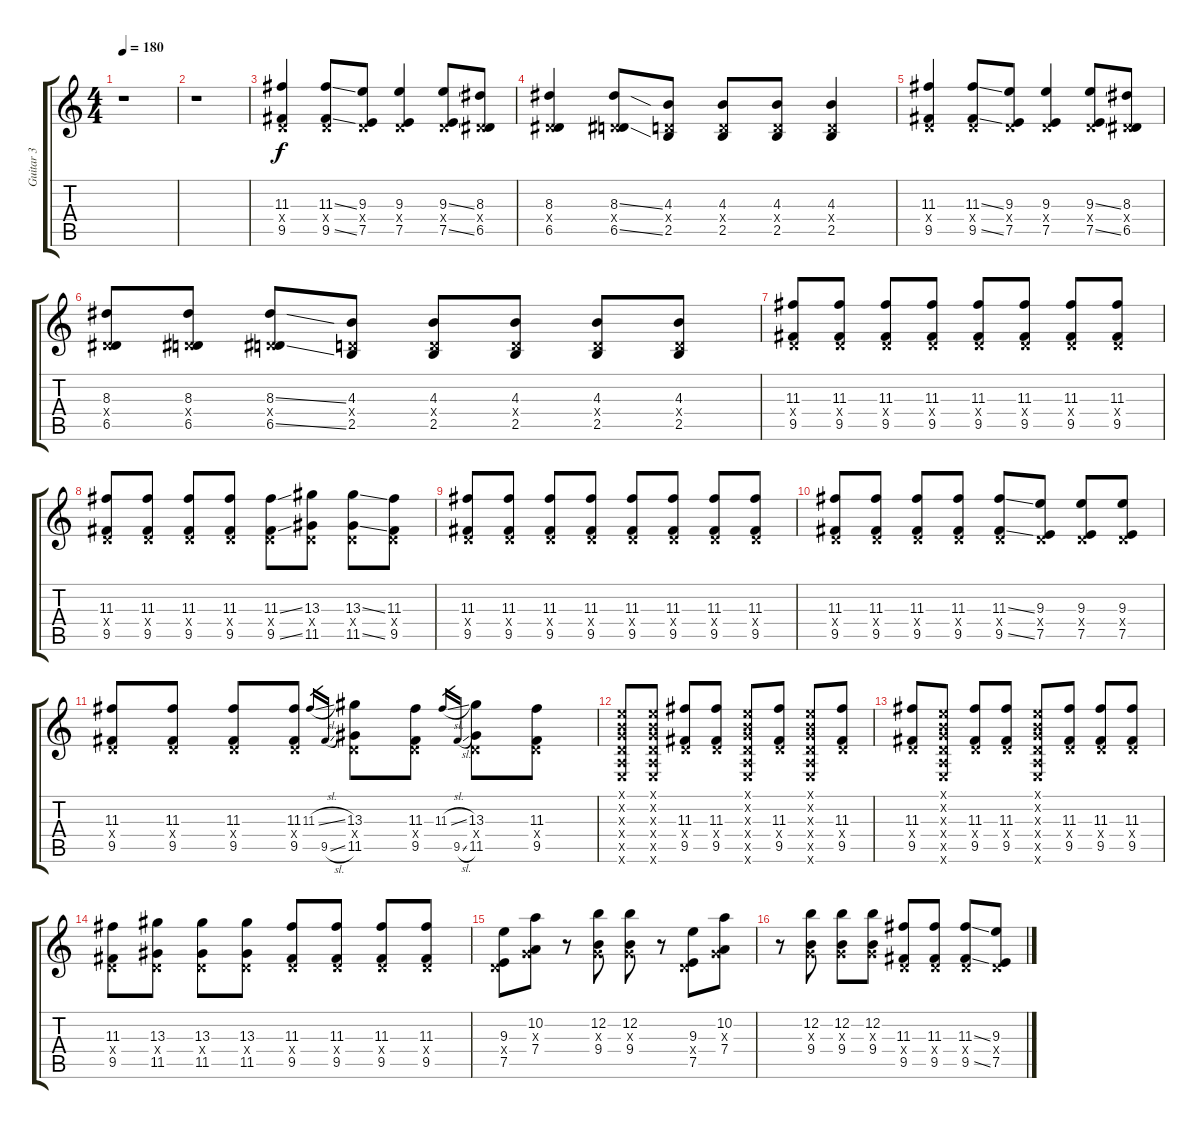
\track ("Guitar 3" "Guitar 3") {instrument distortionguitar}
\staff {score tabs}
\tuning (E4 B3 G3 D3 A2 E2) {hide}
\ts (4 4)
\tempo 180
\clef g2
\ks c
r.1{dy f} |
r.1 |
(11.3 0.4{x} 9.5).4 (11.3{ss} 0.4{x} 9.5{ss}).8 (9.3 0.4{x} 7.5).8 (9.3 0.4{x} 7.5).4 (9.3{ss} 0.4{x} 7.5{ss}).8 (8.3 0.4{x} 6.5).8 |
(8.3 0.4{x} 6.5).4 (8.3{ss} 0.4{x} 6.5{ss}).8 (4.3 0.4{x} 2.5).8 (4.3 0.4{x} 2.5).8 (4.3 0.4{x} 2.5).8 (4.3 0.4{x} 2.5).4 |
(11.3 0.4{x} 9.5).4 (11.3{ss} 0.4{x} 9.5{ss}).8 (9.3 0.4{x} 7.5).8 (9.3 0.4{x} 7.5).4 (9.3{ss} 0.4{x} 7.5{ss}).8 (8.3 0.4{x} 6.5).8 |
(8.3 0.4{x} 6.5).8 (8.3 0.4{x} 6.5).8 (8.3{ss} 0.4{x} 6.5{ss}).8 (4.3 0.4{x} 2.5).8 (4.3 0.4{x} 2.5).8 (4.3 0.4{x} 2.5).8 (4.3 0.4{x} 2.5).8 (4.3 0.4{x} 2.5).8 |
(11.3 0.4{x} 9.5).8 (11.3 0.4{x} 9.5).8 (11.3 0.4{x} 9.5).8 (11.3 0.4{x} 9.5).8 (11.3 0.4{x} 9.5).8 (11.3 0.4{x} 9.5).8 (11.3 0.4{x} 9.5).8 (11.3 0.4{x} 9.5).8 |
(11.3 0.4{x} 9.5).8 (11.3 0.4{x} 9.5).8 (11.3 0.4{x} 9.5).8 (11.3 0.4{x} 9.5).8 (11.3{ss} 0.4{x} 9.5{ss}).8 (13.3 0.4{x} 11.5).8 (13.3{ss} 0.4{x} 11.5{ss}).8 (11.3 0.4{x} 9.5).8 |
(11.3 0.4{x} 9.5).8 (11.3 0.4{x} 9.5).8 (11.3 0.4{x} 9.5).8 (11.3 0.4{x} 9.5).8 (11.3 0.4{x} 9.5).8 (11.3 0.4{x} 9.5).8 (11.3 0.4{x} 9.5).8 (11.3 0.4{x} 9.5).8 |
(11.3 0.4{x} 9.5).8 (11.3 0.4{x} 9.5).8 (11.3 0.4{x} 9.5).8 (11.3 0.4{x} 9.5).8 (11.3{ss} 0.4{x} 9.5{ss}).8 (9.3 0.4{x} 7.5).8 (9.3 0.4{x} 7.5).8 (9.3 0.4{x} 7.5).8 |
(11.3 0.4{x} 9.5).8 (11.3 0.4{x} 9.5).8 (11.3 0.4{x} 9.5).8 (11.3 0.4{x} 9.5).8 11.3{sl}.16{gr} 9.5{sl}.16{gr} (13.3 0.4{x} 11.5).8 (11.3 0.4{x} 9.5).8 11.3{sl}.16{gr} 9.5{sl}.16{gr} (13.3 0.4{x} 11.5).8 (11.3 0.4{x} 9.5).8 |
(0.1{x} 0.2{x} 0.3{x} 0.4{x} 0.5{x} 0.6{x}).8 (0.1{x} 0.2{x} 0.3{x} 0.4{x} 0.5{x} 0.6{x}).8 (11.3 0.4{x} 9.5).8 (11.3 0.4{x} 9.5).8 (0.1{x} 0.2{x} 0.3{x} 0.4{x} 0.5{x} 0.6{x}).8 (11.3 0.4{x} 9.5).8 (0.1{x} 0.2{x} 0.3{x} 0.4{x} 0.5{x} 0.6{x}).8 (11.3 0.4{x} 9.5).8 |
(11.3 0.4{x} 9.5).8 (0.1{x} 0.2{x} 0.3{x} 0.4{x} 0.5{x} 0.6{x}).8 (11.3 0.4{x} 9.5).8 (11.3 0.4{x} 9.5).8 (0.1{x} 0.2{x} 0.3{x} 0.4{x} 0.5{x} 0.6{x}).8 (11.3 0.4{x} 9.5).8 (11.3 0.4{x} 9.5).8 (11.3 0.4{x} 9.5).8 |
(11.3 0.4{x} 9.5).8 (13.3 0.4{x} 11.5).8 (13.3 0.4{x} 11.5).8 (13.3 0.4{x} 11.5).8 (11.3 0.4{x} 9.5).8 (11.3 0.4{x} 9.5).8 (11.3 0.4{x} 9.5).8 (11.3 0.4{x} 9.5).8 |
(9.3 0.4{x} 7.5).8 (10.2 0.3{x} 7.4).8 r.8 (12.2 0.3{x} 9.4).8 (12.2 0.3{x} 9.4).8 r.8 (9.3 0.4{x} 7.5).8 (10.2 0.3{x} 7.4).8 |
r.8 (12.2 0.3{x} 9.4).8 (12.2 0.3{x} 9.4).8 (12.2 0.3{x} 9.4).8 (11.3 0.4{x} 9.5).8 (11.3 0.4{x} 9.5).8 (11.3{ss} 0.4{x} 9.5{ss}).8 (9.3 0.4{x} 7.5).8
